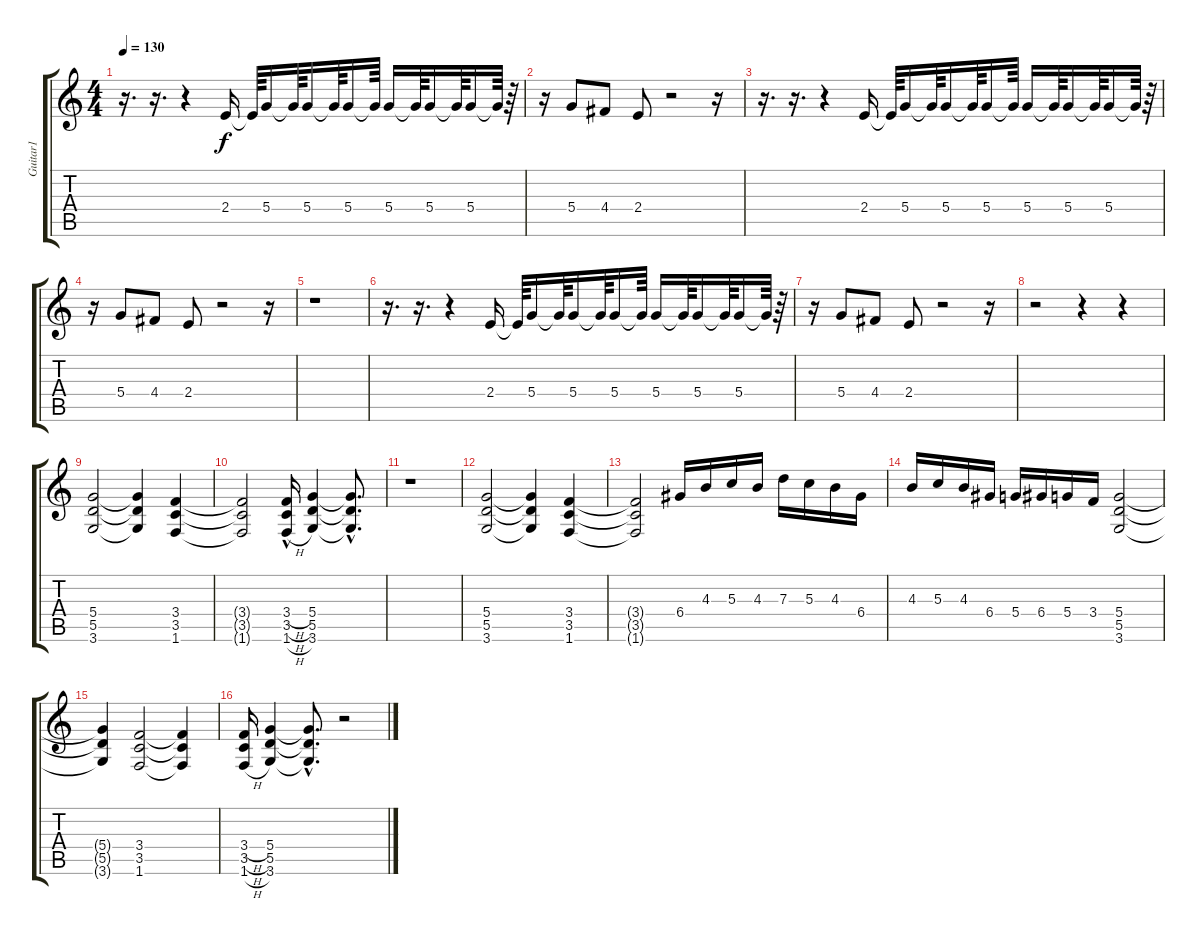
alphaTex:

\track ("Guitar1" "Guitar1") {instrument overdrivenguitar}
\staff {score tabs}
\tuning (E4 B3 G3 D3 A2 E2) {hide}
\ts (4 4)
\tempo 130
\clef g2
\ks c
r.16{d dy f} r.16{d} r.4 2.4.16{volume 11 instrument electricguitarmuted} 2.4{t}.64 5.4.16 5.4{t}.64 5.4.16 5.4{t}.64 5.4.16 5.4{t}.64 5.4.16 5.4{t}.64 5.4.16 5.4{t}.64 5.4.16 5.4{t}.64 r.64 |
r.16 5.4.8 4.4.8 2.4.8 r.2 r.16 |
r.16{d} r.16{d} r.4 2.4.16{volume 11 instrument electricguitarmuted} 2.4{t}.64 5.4.16 5.4{t}.64 5.4.16 5.4{t}.64 5.4.16 5.4{t}.64 5.4.16 5.4{t}.64 5.4.16 5.4{t}.64 5.4.16 5.4{t}.64 r.64 |
r.16 5.4.8 4.4.8 2.4.8 r.2 r.16 |
r.1 |
r.16{d} r.16{d} r.4 2.4.16{volume 11 instrument electricguitarmuted} 2.4{t}.64 5.4.16 5.4{t}.64 5.4.16 5.4{t}.64 5.4.16 5.4{t}.64 5.4.16 5.4{t}.64 5.4.16 5.4{t}.64 5.4.16 5.4{t}.64 r.64 |
r.16 5.4.8 4.4.8 2.4.8 r.2 r.16{volume 16 instrument overdrivenguitar} |
r.2 r.4 r.4 |
(5.4 5.5 3.6).2{volume 16} (5.4{t} 5.5{t} 3.6{t}).4 (3.4 3.5 1.6).4 |
(3.4{t} 3.5{t} 1.6{t}).2 (3.4{h} 3.5{h hac} 1.6{h}).16 (5.4 5.5 3.6).4 (5.4{hac t} 5.5{hac t} 3.6{hac t}).8{d} |
r.1 |
(5.4 5.5 3.6).2 (5.4{t} 5.5{t} 3.6{t}).4 (3.4 3.5 1.6).4 |
(3.4{t} 3.5{t} 1.6{t}).2 6.4.16 4.3.16 5.3.16 4.3.16 7.3.16 5.3.16 4.3.16 6.4.16 |
4.3.16 5.3.16 4.3.16 6.4.16 5.4.16 6.4.16 5.4.16 3.4.16 (5.4 5.5 3.6).2 |
(5.4{t} 5.5{t} 3.6{t}).4 (3.4 3.5 1.6).2 (3.4{t} 3.5{t} 1.6{t}).4 |
(3.4{h} 3.5{h} 1.6{h}).16 (5.4 5.5 3.6).4 (5.4{hac t} 5.5{hac t} 3.6{hac t}).8{d} r.2
